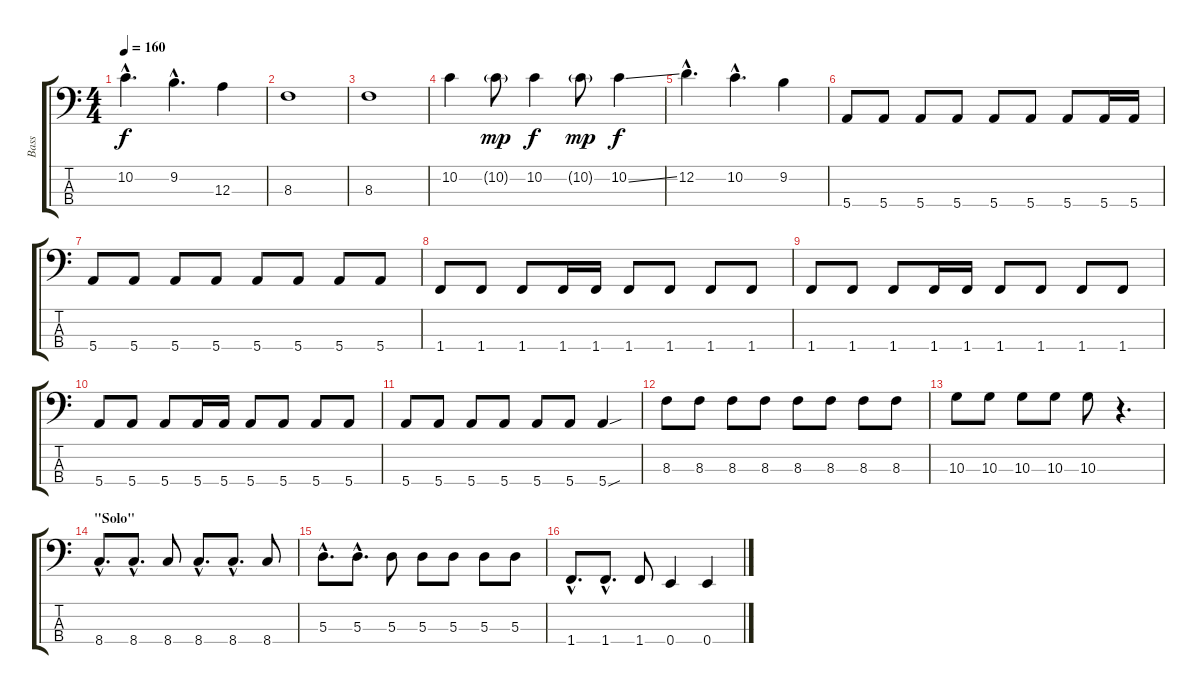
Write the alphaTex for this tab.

\track ("Bass" "Bass") {instrument electricbasspick}
\staff {score tabs}
\tuning (G2 D2 A1 E1) {hide}
\ts (4 4)
\tempo 160
\clef f4
\ks c
10.2{hac}.4{d dy f} 9.2{hac}.4{d} 12.3.4 |
8.3.1 |
8.3.1 |
10.2.4 10.2{g}.8{dy mp} 10.2.4{dy f} 10.2{g}.8{dy mp} 10.2{ss}.4{dy f} |
12.2{hac}.4{d} 10.2{hac}.4{d} 9.2.4 |
5.4.8 5.4.8 5.4.8 5.4.8 5.4.8 5.4.8 5.4.8 5.4.16 5.4.16 |
5.4.8 5.4.8 5.4.8 5.4.8 5.4.8 5.4.8 5.4.8 5.4.8 |
1.4.8 1.4.8 1.4.8 1.4.16 1.4.16 1.4.8 1.4.8 1.4.8 1.4.8 |
1.4.8 1.4.8 1.4.8 1.4.16 1.4.16 1.4.8 1.4.8 1.4.8 1.4.8 |
5.4.8 5.4.8 5.4.8 5.4.16 5.4.16 5.4.8 5.4.8 5.4.8 5.4.8 |
5.4.8 5.4.8 5.4.8 5.4.8 5.4.8 5.4.8 5.4{sou}.4 |
8.3.8 8.3.8 8.3.8 8.3.8 8.3.8 8.3.8 8.3.8 8.3.8 |
10.3.8 10.3.8 10.3.8 10.3.8 10.3.8 r.4{d} |
\section ("" "\"Solo\"")
8.4{hac}.8{d} 8.4{hac}.8{d} 8.4.8 8.4{hac}.8{d} 8.4{hac}.8{d} 8.4.8 |
5.3{hac}.8{d} 5.3{hac}.8{d} 5.3.8 5.3.8 5.3.8 5.3.8 5.3.8 |
1.4{hac}.8{d} 1.4{hac}.8{d} 1.4.8 0.4.4 0.4.4
